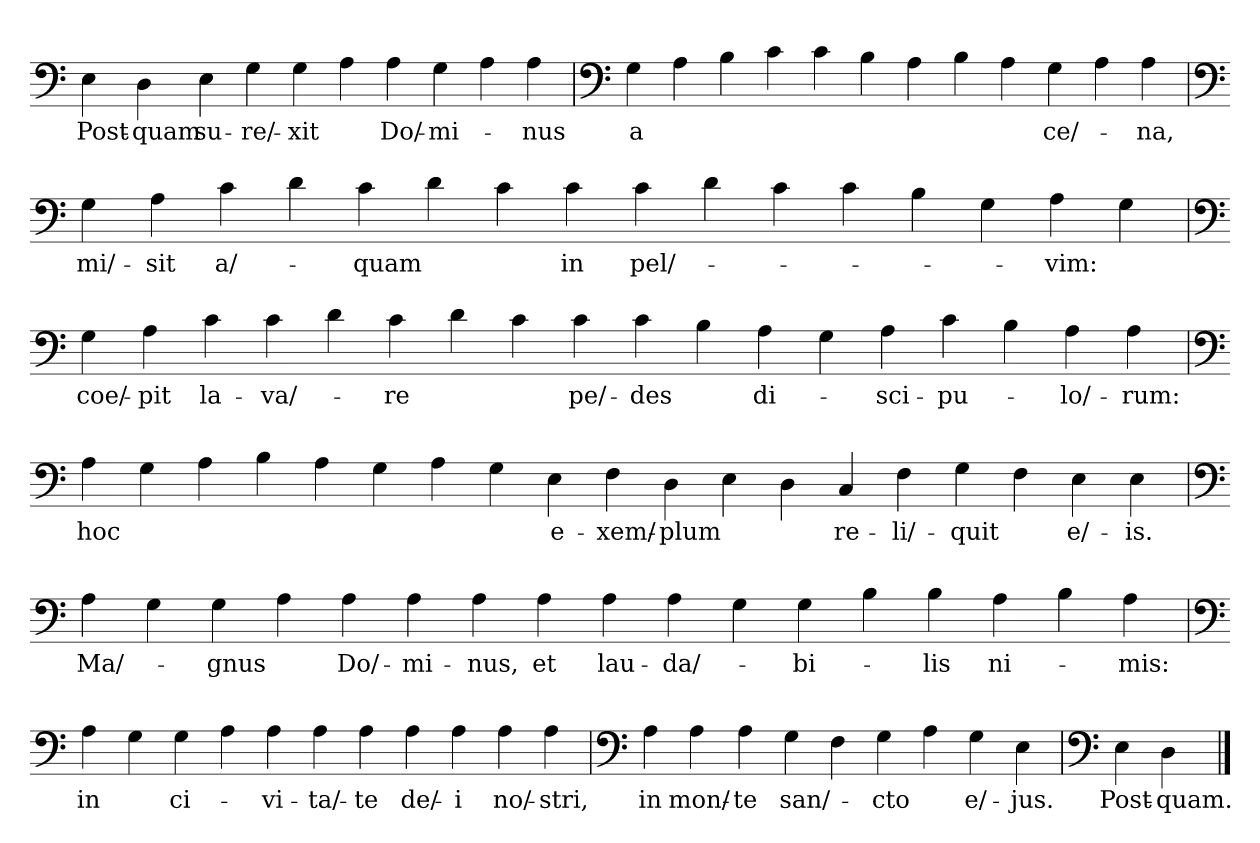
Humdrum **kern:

**kern	**text
*part1	*part1
*staff1	*staff1
*clefF4	*
=	=
4E	Post-
4D	-quam
4E	su-
4G	-re/-
4G	-xit
4A	.
4A	Do/-
4G	-mi-
4A	.
4A	-nus
=`	=`
*clefF4	*
4G	a
4A	.
4B	.
4c	.
4c	.
4B	.
4A	.
4B	.
4A	.
4G	ce/-
4A	.
4A	-na,
='	='
*clefF4	*
4G	mi/-
4A	-sit
4c	a/-
4d	.
4c	-quam
4d	.
4c	.
4c	in
4c	pel/-
4d	.
4c	.
4c	.
4B	.
4G	.
4A	-vim:
4G	.
='	='
*clefF4	*
4G	coe/-
4A	-pit
4c	la-
4c	-va/-
4d	.
4c	-re
4d	.
4c	.
4c	pe/-
4c	-des
4B	.
4A	di-
4G	.
4A	-sci-
4c	-pu-
4B	.
4A	-lo/-
4A	-rum:
='	='
*clefF4	*
4A	hoc
4G	.
4A	.
4B	.
4A	.
4G	.
4A	.
4G	.
4E	e-
4F	-xem/-
4D	-plum
4E	.
4D	.
4C	re-
4F	-li/-
4G	-quit
4F	.
4E	e/-
4E	-is.
=	=
*clefF4	*
4A	Ma/-
4G	.
4G	-gnus
4A	.
4A	Do/-
4A	-mi-
4A	-nus,
4A	et
4A	lau-
4A	-da/-
4G	.
4G	-bi-
4B	.
4B	-lis
4A	ni-
4B	.
4A	-mis:
='	='
*clefF4	*
4A	in
4G	.
4G	ci-
4A	.
4A	-vi-
4A	-ta/-
4A	-te
4A	de/-
4A	-i
4A	no/-
4A	-stri,
=`	=`
*clefF4	*
4A	in
4A	mon/-
4A	-te
4G	san/-
4F	.
4G	-cto
4A	.
4G	e/-
4E	-jus.
=	=
*clefF4	*
4E	Post-
4D	-quam.
==	==
*-	*-
